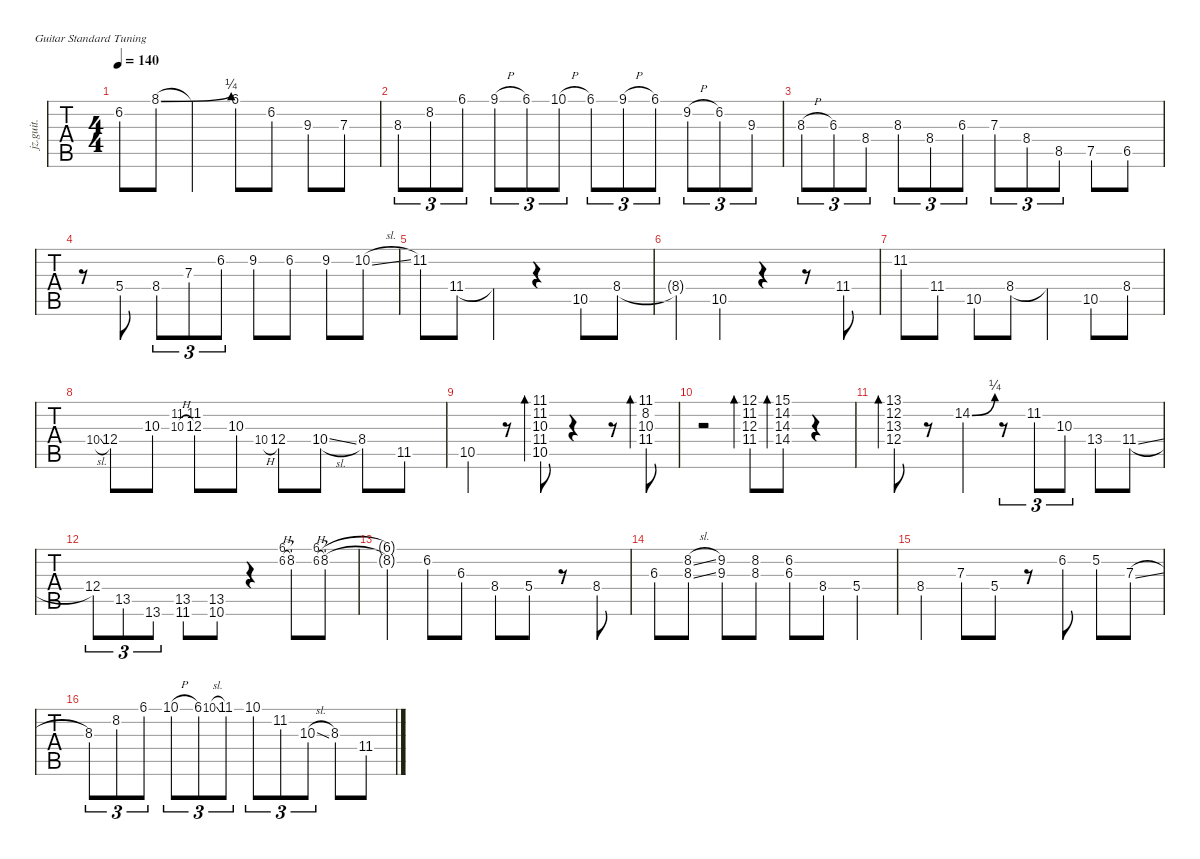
\defaultSystemsLayout 4
\hideDynamics
\bracketExtendMode nobrackets
\otherSystemsTrackNameOrientation horizontal
\track ("Solo" "jz.guit.") {instrument electricguitarjazz}
\staff {tabs}
\tuning (E4 B3 G3 D3 A2 E2)
\ts (4 4)
\tempo 140
\clef g2
\ks bb
6.2{lf 2 acc forcenatural}.8{dy mf} 8.1{be (bend 0 0 6 1) lf 4 acc forcenatural}.8 8.1{t acc forcenatural}.4 6.1{acc b}.8 6.2{acc forcenatural}.8 9.3{acc forcenatural}.8 7.3{acc forcenatural}.8 |
8.3{acc b}.8{tu (3 2)} 8.2{acc forcenatural}.8{tu (3 2)} 6.1{acc b}.8{tu (3 2)} 9.1{h acc b}.8{tu (3 2)} 6.1{acc b}.8{tu (3 2)} 10.1{h acc forcenatural}.8{tu (3 2)} 6.1{acc b}.8{tu (3 2)} 9.1{h acc b}.8{tu (3 2)} 6.1{acc b}.8{tu (3 2)} 9.2{h acc b}.8{tu (3 2)} 6.2{acc forcenatural}.8{tu (3 2)} 9.3{acc forcenatural}.8{tu (3 2)} |
8.3{h acc b}.8{tu (3 2)} 6.3{acc b}.8{tu (3 2)} 8.4{acc b}.8{tu (3 2)} 8.3{acc b}.8{tu (3 2)} 8.4{acc b}.8{tu (3 2)} 6.3{acc b}.8{tu (3 2)} 7.3{acc forcenatural}.8{tu (3 2)} 8.4{acc b}.8{tu (3 2)} 8.5{acc forcenatural}.8{tu (3 2)} 7.5{acc forcenatural}.8 6.5{acc b}.8 |
r.8 5.4{lf 2 acc forcenatural}.8 8.4{lf 5 acc b}.8{tu (3 2)} 7.3{lf 4 acc forcenatural}.8{tu (3 2)} 6.2{lf 2 acc forcenatural}.8{tu (3 2)} 9.2{lf 5 acc b}.8 6.2{lf 2 acc forcenatural}.8 9.2{lf 5 acc b}.8 10.2{sl lf 5 acc forcenatural}.8 |
11.2{lf 5 acc b}.8 11.4{lf 4 acc b}.8 11.4{t acc b}.4 r.4 10.5{acc forcenatural}.8 8.4{acc b}.8 |
8.4{t acc b}.4 10.5{acc forcenatural}.4 r.4 r.8 11.4{acc b}.8 |
11.2{acc b}.8 11.4{acc b}.8 10.5{acc forcenatural}.8 8.4{acc b}.8 8.4{t acc b}.4 10.5{acc forcenatural}.8 8.4{acc b}.8 |
10.4{sl acc forcenatural}.8{gr} 12.4{acc forcenatural}.8 10.3{acc forcenatural}.8 (11.2{acc b} 10.3{h acc forcenatural}).8{gr} (12.3{acc forcenatural} 11.2{acc b}).8 10.3{acc forcenatural}.8 10.4{h acc forcenatural}.8{gr} 12.4{acc forcenatural}.8 10.4{sl acc forcenatural}.8 8.4{acc b}.8 11.5{acc b}.8 |
10.5{acc forcenatural}.4 r.8 (10.5{acc forcenatural} 11.4{acc b} 10.3{acc forcenatural} 11.2{acc b} 11.1{acc b}).8{bd 116} r.4 r.8 (11.4{acc b} 10.3{acc forcenatural} 8.2{acc forcenatural} 11.1{acc b}).8{bd 115} |
r.2 (11.4{acc b} 12.3{acc forcenatural} 11.2{acc b} 12.1{acc forcenatural}).8{bd 114} (15.1{acc forcenatural} 14.2{acc b} 14.3{acc forcenatural} 14.4{acc forcenatural}).8{bd 114} r.4 |
(12.4{acc forcenatural} 13.3{acc b} 12.2{acc forcenatural} 13.1{acc forcenatural}).8{bd 114} r.8 14.2{be (bend 0 0 16.8 1) lf 5 acc b}.4 r.8{tu (3 2)} 11.2{lf 3 acc b}.8{tu (3 2)} 10.3{lf 2 acc forcenatural}.8{tu (3 2)} 13.4{lf 5 acc b}.8 11.4{sl lf 3 acc b}.8 |
12.4{lf 3 acc forcenatural}.8{tu (3 2)} 13.5{lf 5 acc b}.8{tu (3 2)} 13.6{lf 4 acc forcenatural}.8{tu (3 2)} (11.6{lf 2 acc b} 13.5{lf 5 acc b}).8 (13.5{lf 5 acc b} 10.6{lf 2 acc forcenatural}).8 r.4 (6.1{lf 2 acc b} 6.2{h lf 2 acc forcenatural}).8{gr} (8.2{lf 4 acc forcenatural} 6.1{t acc b}).8 (6.1{acc b} 6.2{h acc forcenatural}).8{gr} (8.2{acc forcenatural} 6.1{t acc b}).8 |
(8.2{t acc forcenatural} 6.1{t acc b}).4 6.2{lf 2 acc forcenatural}.8 6.3{lf 2 acc b}.8 8.4{lf 5 acc b}.8 5.4{lf 2 acc forcenatural}.8 r.8 8.4{lf 5 acc b}.8 |
6.3{lf 2 acc b}.8 (8.3{sl lf 4 acc b} 8.2{sl lf 4 acc forcenatural}).8 (9.3{lf 4 acc forcenatural} 9.2{lf 4 acc b}).8 (8.2{lf 4 acc forcenatural} 8.3{lf 4 acc b}).8 (6.3{lf 2 acc b} 6.2{lf 2 acc forcenatural}).8 8.4{lf 5 acc b}.8 5.4{lf 2 acc forcenatural}.4 |
8.4{lf 5 acc b}.4 7.3{lf 4 acc forcenatural}.8 5.4{lf 2 acc forcenatural}.8 r.8 6.2{lf 3 acc forcenatural}.8 5.2{lf 2 acc forcenatural}.8 7.3{sl lf 4 acc forcenatural}.8 |
8.3{lf 4 acc b}.8{tu (3 2)} 8.2{lf 4 acc forcenatural}.8{tu (3 2)} 6.1{lf 2 acc b}.8{tu (3 2)} 10.1{h lf 5 acc forcenatural}.8{tu (3 2)} 6.1{lf 2 acc b}.8{tu (3 2)} 10.1{sl acc forcenatural}.8{tu (3 2) gr} 11.1{lf 3 acc b}.8{tu (3 2)} 10.1{lf 2 acc forcenatural}.8{tu (3 2)} 11.2{lf 3 acc b}.8{tu (3 2)} 10.3{sl lf 2 acc forcenatural}.8{tu (3 2)} 8.3{lf 2 acc b}.8 11.4{sl lf 3 acc b}.8
